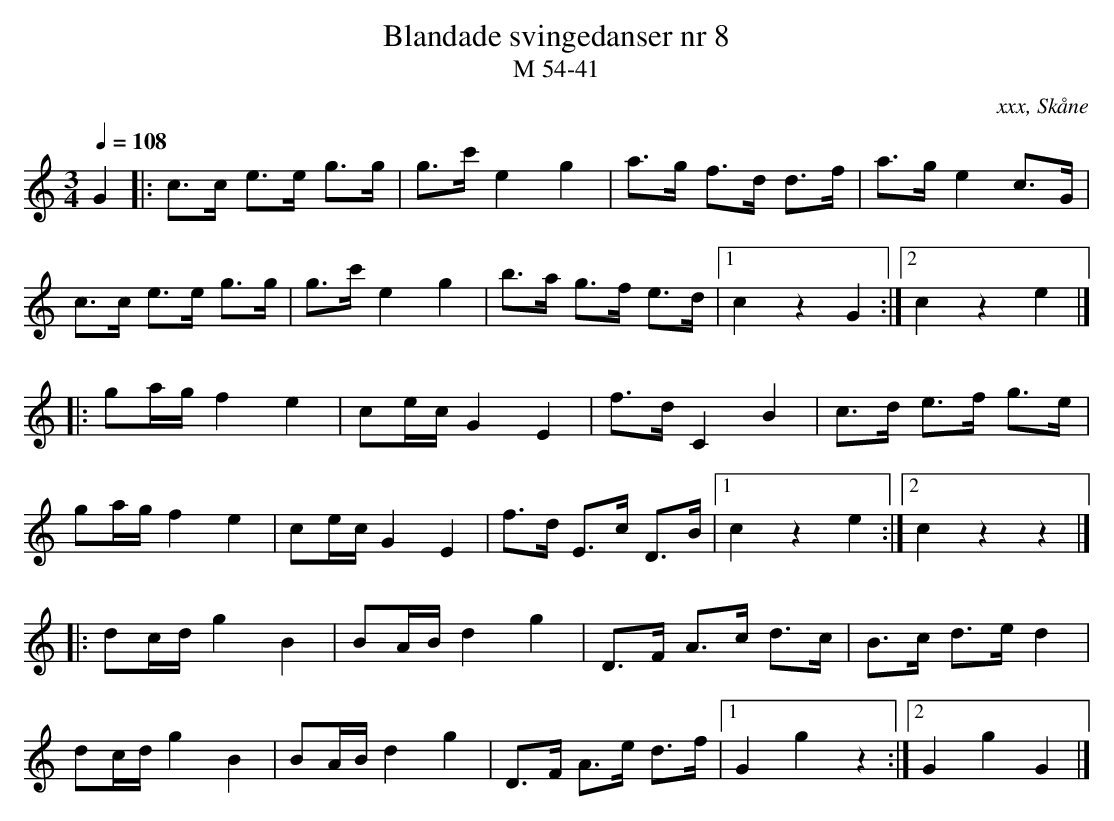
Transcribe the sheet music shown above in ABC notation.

X:1
T:Blandade svingedanser nr 8
T:M 54-41
O:xxx, Skåne
M:3/4
L:1/8
Q:1/4=108
K:C
G2 |: c>c e>e g>g | g>c' e2 g2 | a>g f>d d>f | a>g e2 c>G |
c>c e>e g>g | g>c' e2 g2 | b>a g>f e>d |1 c2 z2 G2 :|2 c2 z2 e2 |]
|: ga/g/ f2 e2 | ce/c/G2 E2 | f>d C2 B2 | c>d e>f g>e |
ga/g/ f2 e2 | ce/c/G2 E2 | f>d E>c D>B |1 c2 z2 e2 :|2 c2 z2 z2 |]
|: dc/d/ g2 B2 | BA/B/ d2 g2 | D>F A>c d>c | B>c d>e d2 |
dc/d/ g2 B2 | BA/B/ d2 g2 | D>F A>e d>f |1 G2 g2 z2 :|2 G2 g2 G2 |]
